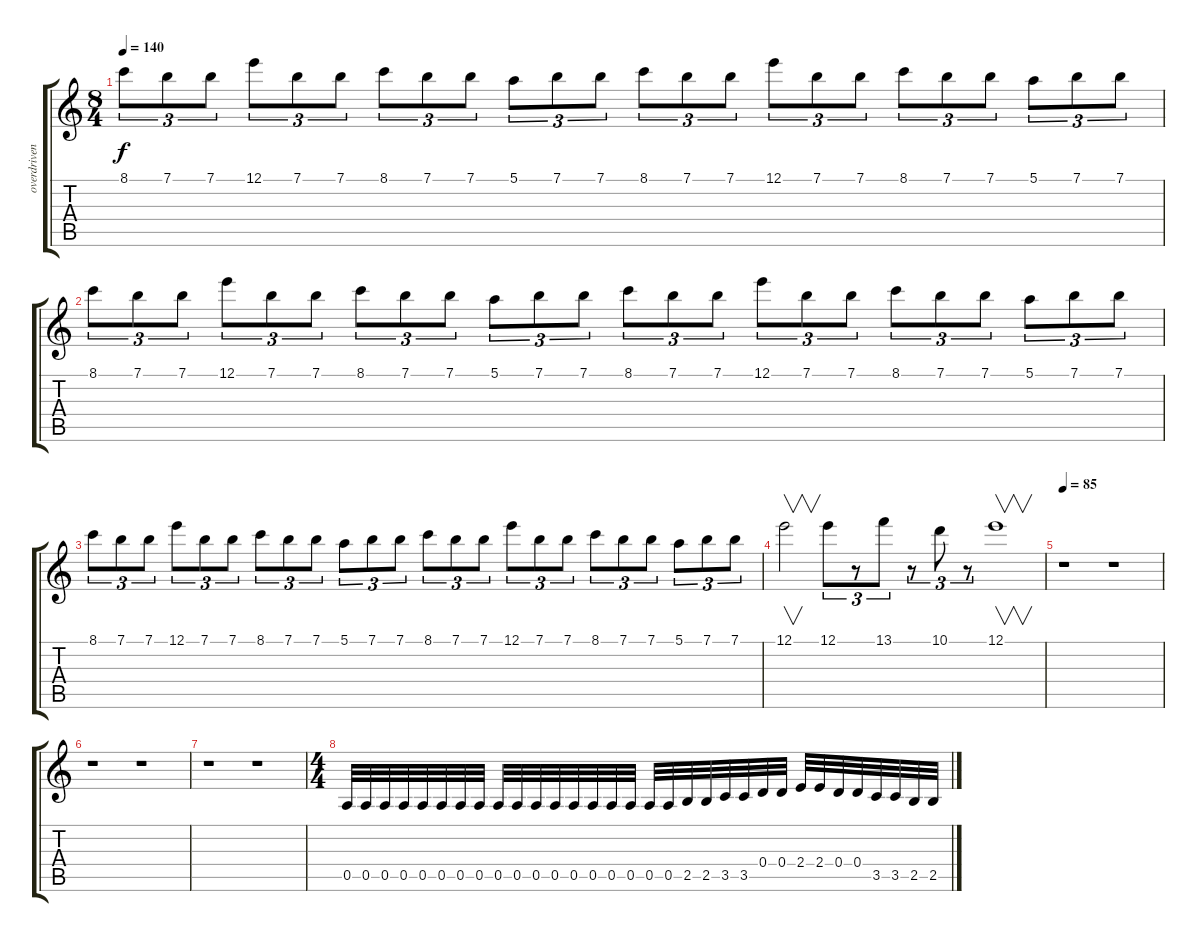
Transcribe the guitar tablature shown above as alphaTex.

\track ("overdriven" "overdriven") {instrument overdrivenguitar}
\staff {score tabs}
\tuning (E4 B3 G3 D3 A2 E2) {hide}
\ts (8 4)
\tempo 140
\clef g2
\ks c
8.1.8{tu (3 2) dy f volume 10} 7.1.8{tu (3 2)} 7.1.8{tu (3 2)} 12.1.8{tu (3 2)} 7.1.8{tu (3 2)} 7.1.8{tu (3 2)} 8.1.8{tu (3 2)} 7.1.8{tu (3 2)} 7.1.8{tu (3 2)} 5.1.8{tu (3 2)} 7.1.8{tu (3 2)} 7.1.8{tu (3 2)} 8.1.8{tu (3 2)} 7.1.8{tu (3 2)} 7.1.8{tu (3 2)} 12.1.8{tu (3 2)} 7.1.8{tu (3 2)} 7.1.8{tu (3 2)} 8.1.8{tu (3 2)} 7.1.8{tu (3 2)} 7.1.8{tu (3 2)} 5.1.8{tu (3 2)} 7.1.8{tu (3 2)} 7.1.8{tu (3 2)} |
8.1.8{tu (3 2) volume 10} 7.1.8{tu (3 2)} 7.1.8{tu (3 2)} 12.1.8{tu (3 2)} 7.1.8{tu (3 2)} 7.1.8{tu (3 2)} 8.1.8{tu (3 2)} 7.1.8{tu (3 2)} 7.1.8{tu (3 2)} 5.1.8{tu (3 2)} 7.1.8{tu (3 2)} 7.1.8{tu (3 2)} 8.1.8{tu (3 2)} 7.1.8{tu (3 2)} 7.1.8{tu (3 2)} 12.1.8{tu (3 2)} 7.1.8{tu (3 2)} 7.1.8{tu (3 2)} 8.1.8{tu (3 2)} 7.1.8{tu (3 2)} 7.1.8{tu (3 2)} 5.1.8{tu (3 2)} 7.1.8{tu (3 2)} 7.1.8{tu (3 2)} |
8.1.8{tu (3 2) volume 10} 7.1.8{tu (3 2)} 7.1.8{tu (3 2)} 12.1.8{tu (3 2)} 7.1.8{tu (3 2)} 7.1.8{tu (3 2)} 8.1.8{tu (3 2)} 7.1.8{tu (3 2)} 7.1.8{tu (3 2)} 5.1.8{tu (3 2)} 7.1.8{tu (3 2)} 7.1.8{tu (3 2)} 8.1.8{tu (3 2)} 7.1.8{tu (3 2)} 7.1.8{tu (3 2)} 12.1.8{tu (3 2)} 7.1.8{tu (3 2)} 7.1.8{tu (3 2)} 8.1.8{tu (3 2)} 7.1.8{tu (3 2)} 7.1.8{tu (3 2)} 5.1.8{tu (3 2)} 7.1.8{tu (3 2)} 7.1.8{tu (3 2)} |
12.1.2{v} 12.1.8{tu (3 2)} r.8{tu (3 2)} 13.1.8{tu (3 2)} r.8{tu (3 2)} 10.1.8{tu (3 2)} r.8{tu (3 2)} 12.1.1{v} |
\tempo 85
r.1 r.1 |
r.1 r.1 |
r.1 r.1 |
\ts (4 4)
0.5.32 0.5.32 0.5.32 0.5.32 0.5.32 0.5.32 0.5.32 0.5.32 0.5.32 0.5.32 0.5.32 0.5.32 0.5.32 0.5.32 0.5.32 0.5.32 0.5.32 0.5.32 2.5.32 2.5.32 3.5.32 3.5.32 0.4.32 0.4.32 2.4.32 2.4.32 0.4.32 0.4.32 3.5.32 3.5.32 2.5.32 2.5.32
